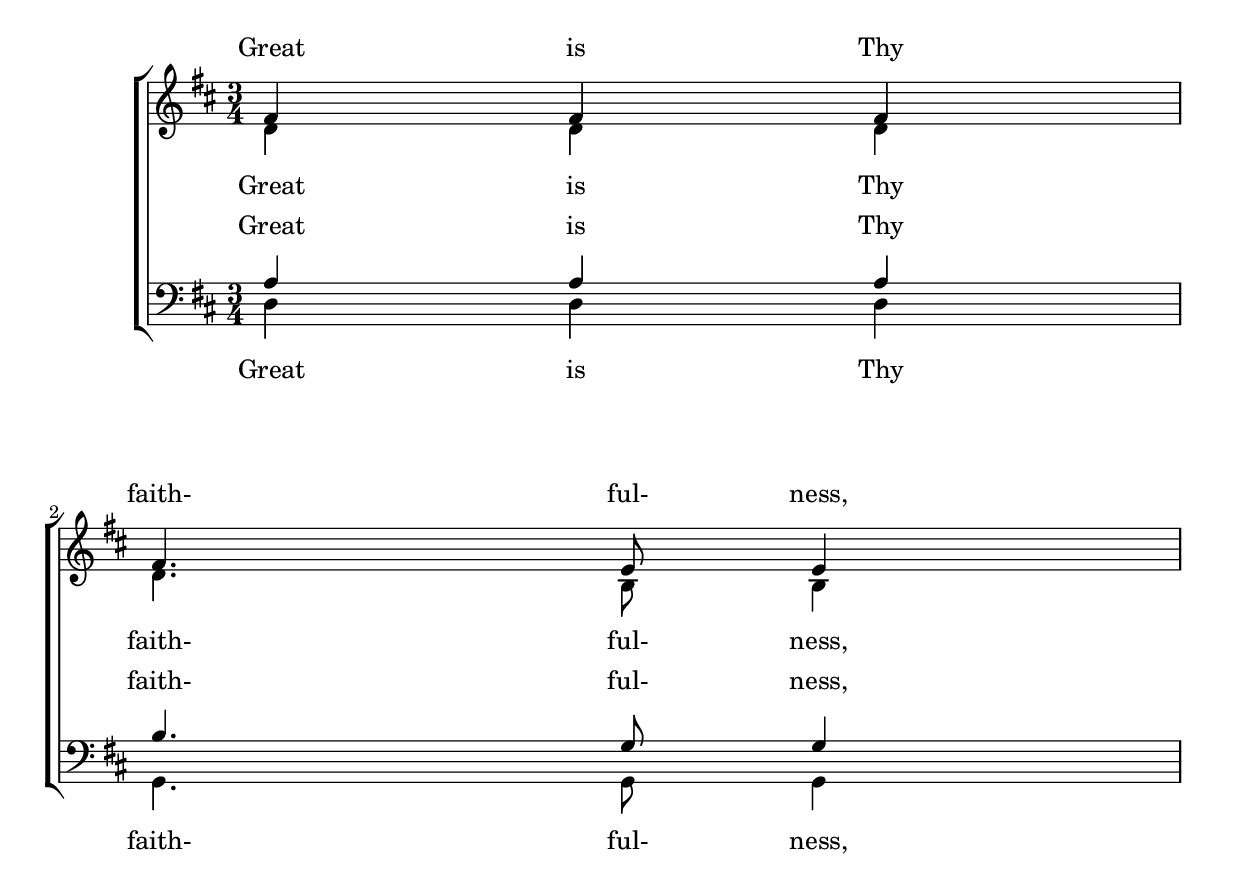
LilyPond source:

% DO NOT EDIT this file manually; it is automatically
% generated from Documentation/snippets/new
% Make any changes in Documentation/snippets/new/
% and then run scripts/auxiliar/makelsr.py
%
% This file is in the public domain.
%% Note: this file works from version 2.14.0
\version "2.14.0"

\header {
%% Translation of GIT committish: 27b1197f3bae8512c14d946752cd3e40e7c76016
  doctitlede = "Textverteilung wie in Version 2.12 für neuere Versionen"

  texidocde = "
Die vertikale Maschine für die Platzverteilung wurde für die Version 2.14
verändert.  Das kann dazu führen, dass Gesangstext unterschiedlich
verteilt wird.  Es ist möglich, die Eigenschaften der @code{Lyric}-
und @code{Staff}-Kontexte so einzustellen, dass die Platzverteilung
wie in der Version 2.12 arbeitet.
"


%% Translation of GIT committish: c1d5bb448321d688185e0c6b798575d4c325ae80
  texidocfr = "
La version 2.14 a donné naissance à un nouveau moteur pour l'espacement
vertical des paroles.  Celles-ci peuvent donc se retrouver positionnées
différemment.  Le moteur adoptera les usages de la version 2.12 une fois
que vous aurez réglé certaines propriétés des contextes @code{Lyric} et
@code{Staff}.

"
  doctitlefr = "Espacement des paroles selon les pratiques de la version 2.12"


  lsrtags = "vocal-music"

  doctitle = "Obtaining 2.12 lyrics spacing in newer versions"

  texidoc = "
The vertical spacing engine changed for version 2.14.  This can
cause lyrics to be spaced differently.  It is possible to set
properties for @code{Lyric} and @code{Staff} contexts to get the
spacing engine to behave as it did in version 2.12.
"
} % begin verbatim


global = {
  \key d \major
  \time 3/4
}

sopMusic = \relative c' {
  % VERSE ONE
  fis4 fis fis | \break
  fis4. e8 e4
}

altoMusic = \relative c' {
  % VERSE ONE
  d4 d d |
  d4. b8 b4 |
}

tenorMusic = \relative c' {
  a4 a a |
  b4. g8 g4 |
}

bassMusic = \relative c {
  d4 d d |
  g,4. g8 g4 |
}

words = \lyricmode {
  Great is Thy faith- ful- ness,
}

\score {
  \new ChoirStaff <<
    \new Lyrics = sopranos
    \new Staff = women <<
      \new Voice = "sopranos" {
        \voiceOne
        \global \sopMusic
      }
      \new Voice = "altos" {
        \voiceTwo
        \global \altoMusic
      }
    >>
    \new Lyrics = "altos"
    \new Lyrics = "tenors"
    \new Staff = men <<
      \clef bass
      \new Voice = "tenors" {
        \voiceOne
        \global \tenorMusic
      }
      \new Voice = "basses" {
        \voiceTwo  \global \bassMusic
      }
    >>
    \new Lyrics = basses
    \context Lyrics = sopranos \lyricsto sopranos \words
    \context Lyrics = altos \lyricsto altos \words
    \context Lyrics = tenors \lyricsto tenors \words
    \context Lyrics = basses \lyricsto basses \words
  >>
  \layout {
    \context {
      \Lyrics
      \override VerticalAxisGroup #'staff-affinity = ##f
      \override VerticalAxisGroup #'staff-staff-spacing =
        #'((basic-distance . 0)
	   (minimum-distance . 2)
	   (padding . 2))
    }
    \context {
      \Staff
      \override VerticalAxisGroup #'staff-staff-spacing =
        #'((basic-distance . 0)
	   (minimum-distance . 2)
	   (padding . 2))
    }
  }
}

